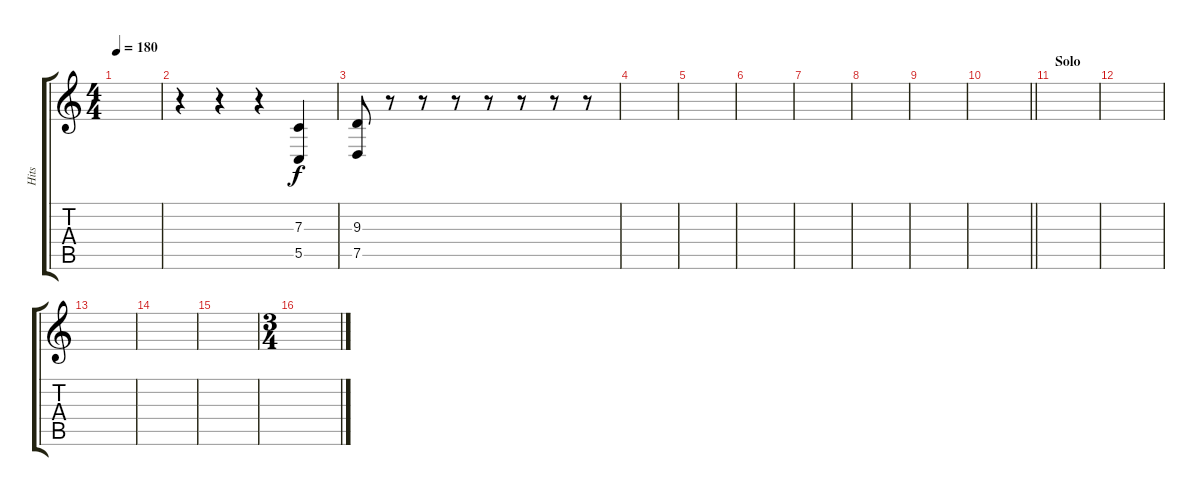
\track ("Hits" "Hits") {instrument orchestrahit}
\staff {score tabs}
\tuning (D4 A3 F3 C3 G2 D2) {hide}
\ts (4 4)
\tempo 180
\clef g2
\ks c
|
r.4 r.4 r.4 (7.3 5.5).4 |
(9.3 7.5).8 r.8 r.8 r.8 r.8 r.8 r.8 r.8 |
|
|
|
|
|
|
\barLineRight lightlight
|
\section ("" "Solo")
|
|
|
|
|
\ts (3 4)
